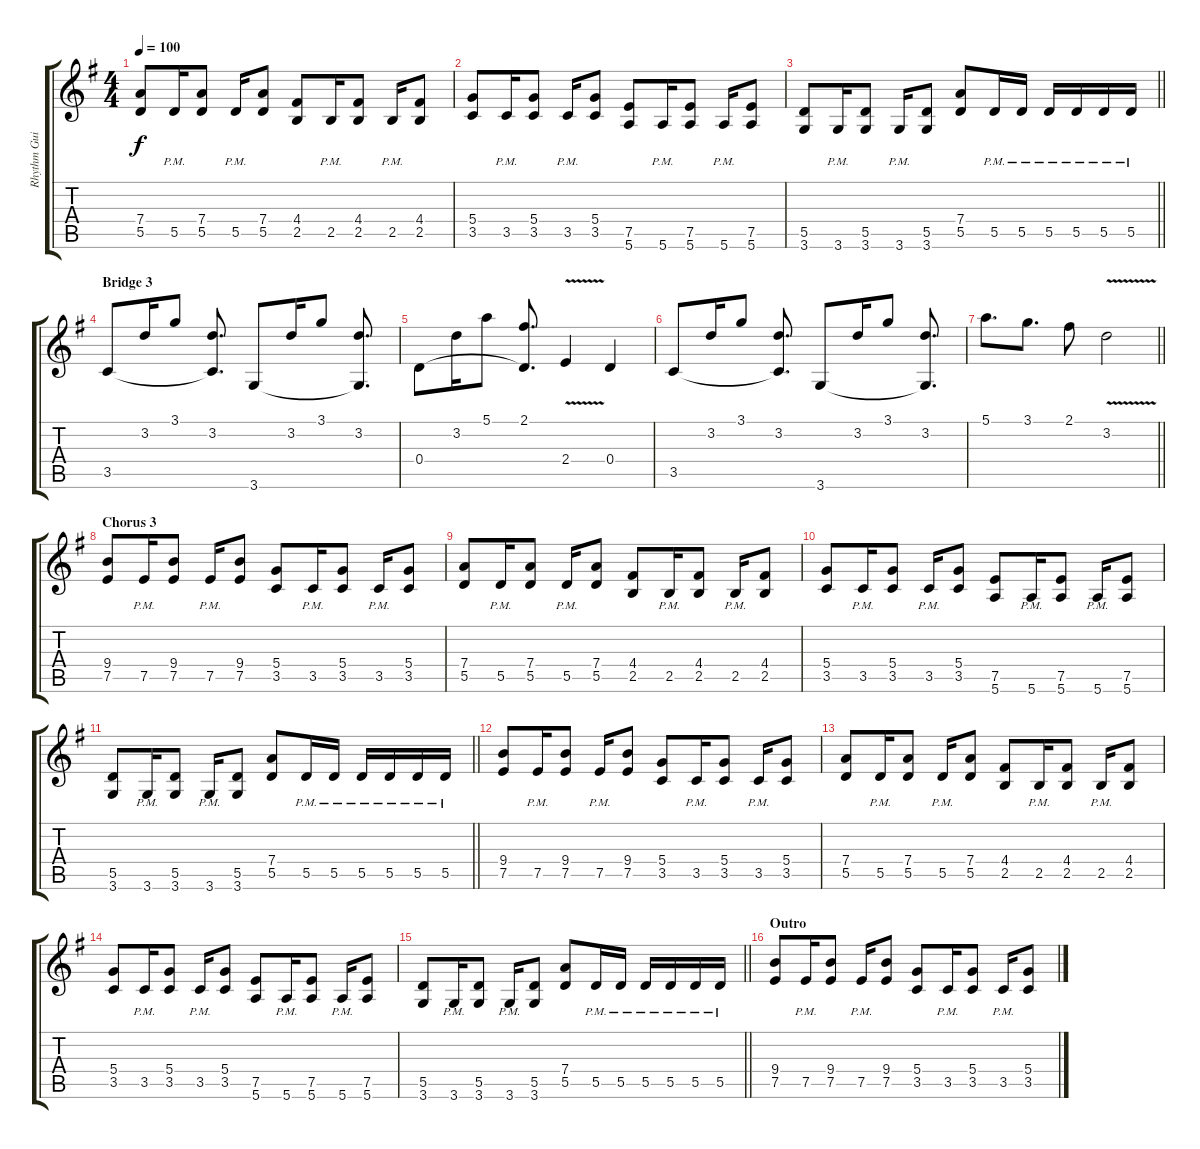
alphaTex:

\track ("Rhythm Guitar 1: Jack-Roger Olsen" "Rhythm Gui") {instrument distortionguitar}
\staff {score tabs}
\tuning (E4 B3 G3 D3 A2 E2) {hide}
\ts (4 4)
\tempo 100
\clef g2
\ks eminor
(7.4 5.5).8{dy f} 5.5{pm}.16 (7.4 5.5).8 5.5{pm}.16 (7.4 5.5).8 (4.4 2.5).8 2.5{pm}.16 (4.4 2.5).8 2.5{pm}.16 (4.4 2.5).8 |
(5.4 3.5).8 3.5{pm}.16 (5.4 3.5).8 3.5{pm}.16 (5.4 3.5).8 (7.5 5.6).8 5.6{pm}.16 (7.5 5.6).8 5.6{pm}.16 (7.5 5.6).8 |
\barLineRight lightlight
(5.5 3.6).8 3.6{pm}.16 (5.5 3.6).8 3.6{pm}.16 (5.5 3.6).8 (7.4 5.5).8 5.5{pm}.16 5.5{pm}.16 5.5{pm}.16 5.5{pm}.16 5.5{pm}.16 5.5{pm}.16 |
\section ("" "Bridge 3")
3.5.8 3.2.16 3.1.8 (3.2 3.5{t}).8{d} 3.6.8 3.2.16 3.1.8 (3.2 3.6{t}).8{d} |
0.4.8 3.2.16 5.1.8 (2.1 0.4{t}).8{d} 2.4{v}.4 0.4.4 |
3.5.8 3.2.16 3.1.8 (3.2 3.5{t}).8{d} 3.6.8 3.2.16 3.1.8 (3.2 3.6{t}).8{d} |
\barLineRight lightlight
5.1.8{d} 3.1.8{d} 2.1.8 3.2{v}.2 |
\section ("" "Chorus 3")
(9.4 7.5).8 7.5{pm}.16 (9.4 7.5).8 7.5{pm}.16 (9.4 7.5).8 (5.4 3.5).8 3.5{pm}.16 (5.4 3.5).8 3.5{pm}.16 (5.4 3.5).8 |
(7.4 5.5).8 5.5{pm}.16 (7.4 5.5).8 5.5{pm}.16 (7.4 5.5).8 (4.4 2.5).8 2.5{pm}.16 (4.4 2.5).8 2.5{pm}.16 (4.4 2.5).8 |
(5.4 3.5).8 3.5{pm}.16 (5.4 3.5).8 3.5{pm}.16 (5.4 3.5).8 (7.5 5.6).8 5.6{pm}.16 (7.5 5.6).8 5.6{pm}.16 (7.5 5.6).8 |
\barLineRight lightlight
(5.5 3.6).8 3.6{pm}.16 (5.5 3.6).8 3.6{pm}.16 (5.5 3.6).8 (7.4 5.5).8 5.5{pm}.16 5.5{pm}.16 5.5{pm}.16 5.5{pm}.16 5.5{pm}.16 5.5{pm}.16 |
(9.4 7.5).8 7.5{pm}.16 (9.4 7.5).8 7.5{pm}.16 (9.4 7.5).8 (5.4 3.5).8 3.5{pm}.16 (5.4 3.5).8 3.5{pm}.16 (5.4 3.5).8 |
(7.4 5.5).8 5.5{pm}.16 (7.4 5.5).8 5.5{pm}.16 (7.4 5.5).8 (4.4 2.5).8 2.5{pm}.16 (4.4 2.5).8 2.5{pm}.16 (4.4 2.5).8 |
(5.4 3.5).8 3.5{pm}.16 (5.4 3.5).8 3.5{pm}.16 (5.4 3.5).8 (7.5 5.6).8 5.6{pm}.16 (7.5 5.6).8 5.6{pm}.16 (7.5 5.6).8 |
\barLineRight lightlight
(5.5 3.6).8 3.6{pm}.16 (5.5 3.6).8 3.6{pm}.16 (5.5 3.6).8 (7.4 5.5).8 5.5{pm}.16 5.5{pm}.16 5.5{pm}.16 5.5{pm}.16 5.5{pm}.16 5.5{pm}.16 |
\section ("" "Outro")
(9.4 7.5).8 7.5{pm}.16 (9.4 7.5).8 7.5{pm}.16 (9.4 7.5).8 (5.4 3.5).8 3.5{pm}.16 (5.4 3.5).8 3.5{pm}.16 (5.4 3.5).8
